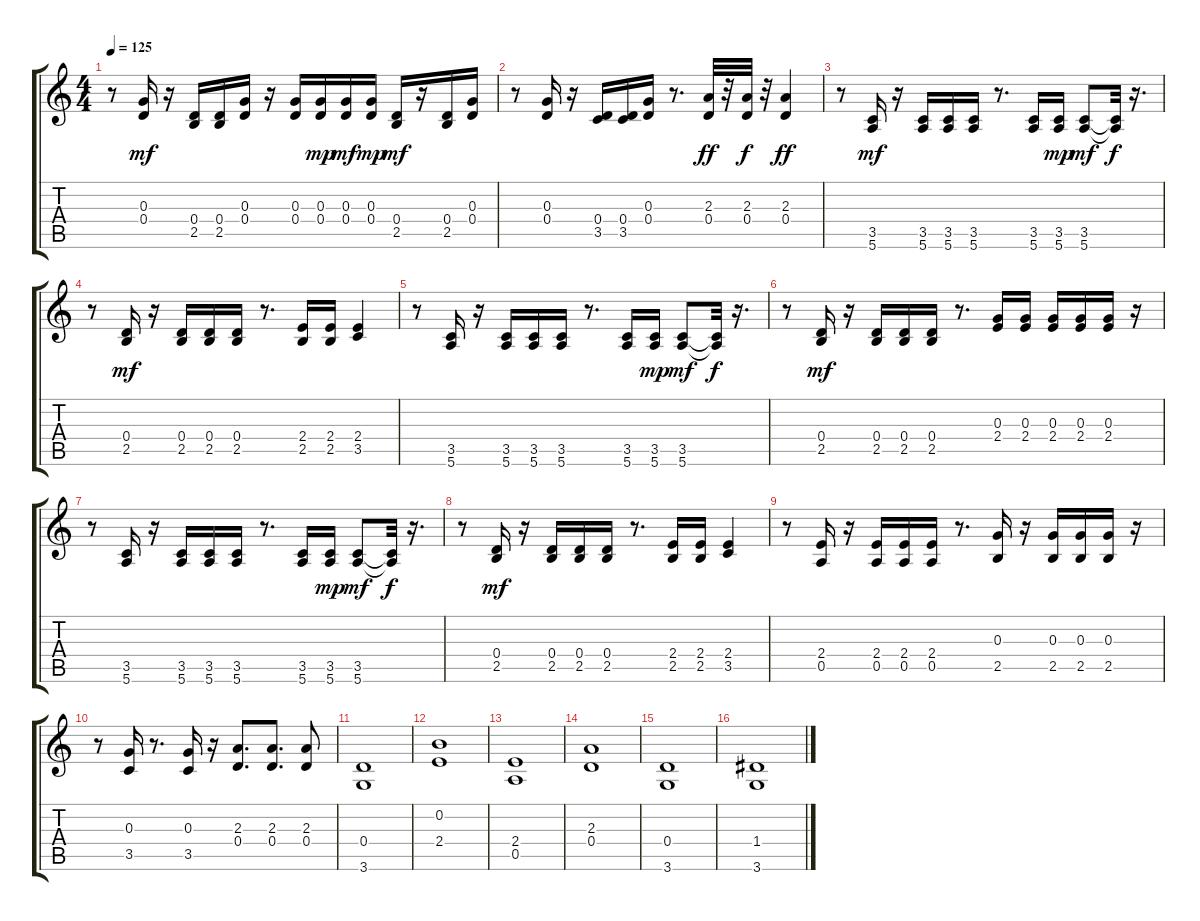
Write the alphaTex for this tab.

\track "" {instrument distortionguitar}
\staff {score tabs}
\tuning (E4 B3 G3 D3 A2 E2) {hide}
\ts (4 4)
\tempo 125
\clef g2
\ks c
r.8{dy mf} (0.3 0.4).16{balance 2} r.16 (0.4 2.5).16 (0.4 2.5).16 (0.3 0.4).16 r.16 (0.3 0.4).16{balance 7} (0.3 0.4).16{dy mp} (0.3 0.4).16{dy mf} (0.3 0.4).16{dy mp} (0.4 2.5).16{dy mf} r.16 (0.4 2.5).16 (0.3 0.4).16 |
r.8 (0.3 0.4).16{balance 2} r.16 (0.4 3.5).16 (0.4 3.5).16 (0.3 0.4).16 r.8{d} (2.3 0.4).32{dy ff balance 7} r.32 (2.3 0.4).32{dy f} r.32 (2.3 0.4).4{dy ff} |
r.8 (3.5 5.6).16{dy mf balance 2} r.16 (3.5 5.6).16 (3.5 5.6).16 (3.5 5.6).16 r.8{d} (3.5 5.6).16 (3.5 5.6).16{dy mp} (3.5 5.6).8{dy mf} (3.5{t} 5.6{t}).32{dy f} r.16{d} |
r.8 (0.4 2.5).16{dy mf} r.16 (0.4 2.5).16 (0.4 2.5).16 (0.4 2.5).16 r.8{d} (2.4 2.5).16 (2.4 2.5).16 (2.4 3.5).4 |
r.8 (3.5 5.6).16 r.16 (3.5 5.6).16 (3.5 5.6).16 (3.5 5.6).16 r.8{d} (3.5 5.6).16 (3.5 5.6).16{dy mp} (3.5 5.6).8{dy mf} (3.5{t} 5.6{t}).32{dy f} r.16{d} |
r.8 (0.4 2.5).16{dy mf} r.16 (0.4 2.5).16 (0.4 2.5).16 (0.4 2.5).16 r.8{d} (0.3 2.4).16 (0.3 2.4).16 (0.3 2.4).16 (0.3 2.4).16 (0.3 2.4).16 r.16 |
r.8 (3.5 5.6).16 r.16 (3.5 5.6).16 (3.5 5.6).16 (3.5 5.6).16 r.8{d} (3.5 5.6).16 (3.5 5.6).16{dy mp} (3.5 5.6).8{dy mf} (3.5{t} 5.6{t}).32{dy f} r.16{d} |
r.8 (0.4 2.5).16{dy mf} r.16 (0.4 2.5).16 (0.4 2.5).16 (0.4 2.5).16 r.8{d} (2.4 2.5).16 (2.4 2.5).16 (2.4 3.5).4 |
r.8 (2.4 0.5).16 r.16 (2.4 0.5).16 (2.4 0.5).16 (2.4 0.5).16 r.8{d} (0.3 2.5).16 r.16 (0.3 2.5).16 (0.3 2.5).16 (0.3 2.5).16 r.16 |
r.8 (0.3 3.5).16 r.8{d} (0.3 3.5).16 r.16 (2.3 0.4).8{d} (2.3 0.4).8{d} (2.3 0.4).8 |
(0.4 3.6).1{balance 7} |
(0.2 2.4).1 |
(2.4 0.5).1 |
(2.3 0.4).1 |
(0.4 3.6).1 |
(1.4 3.6).1
